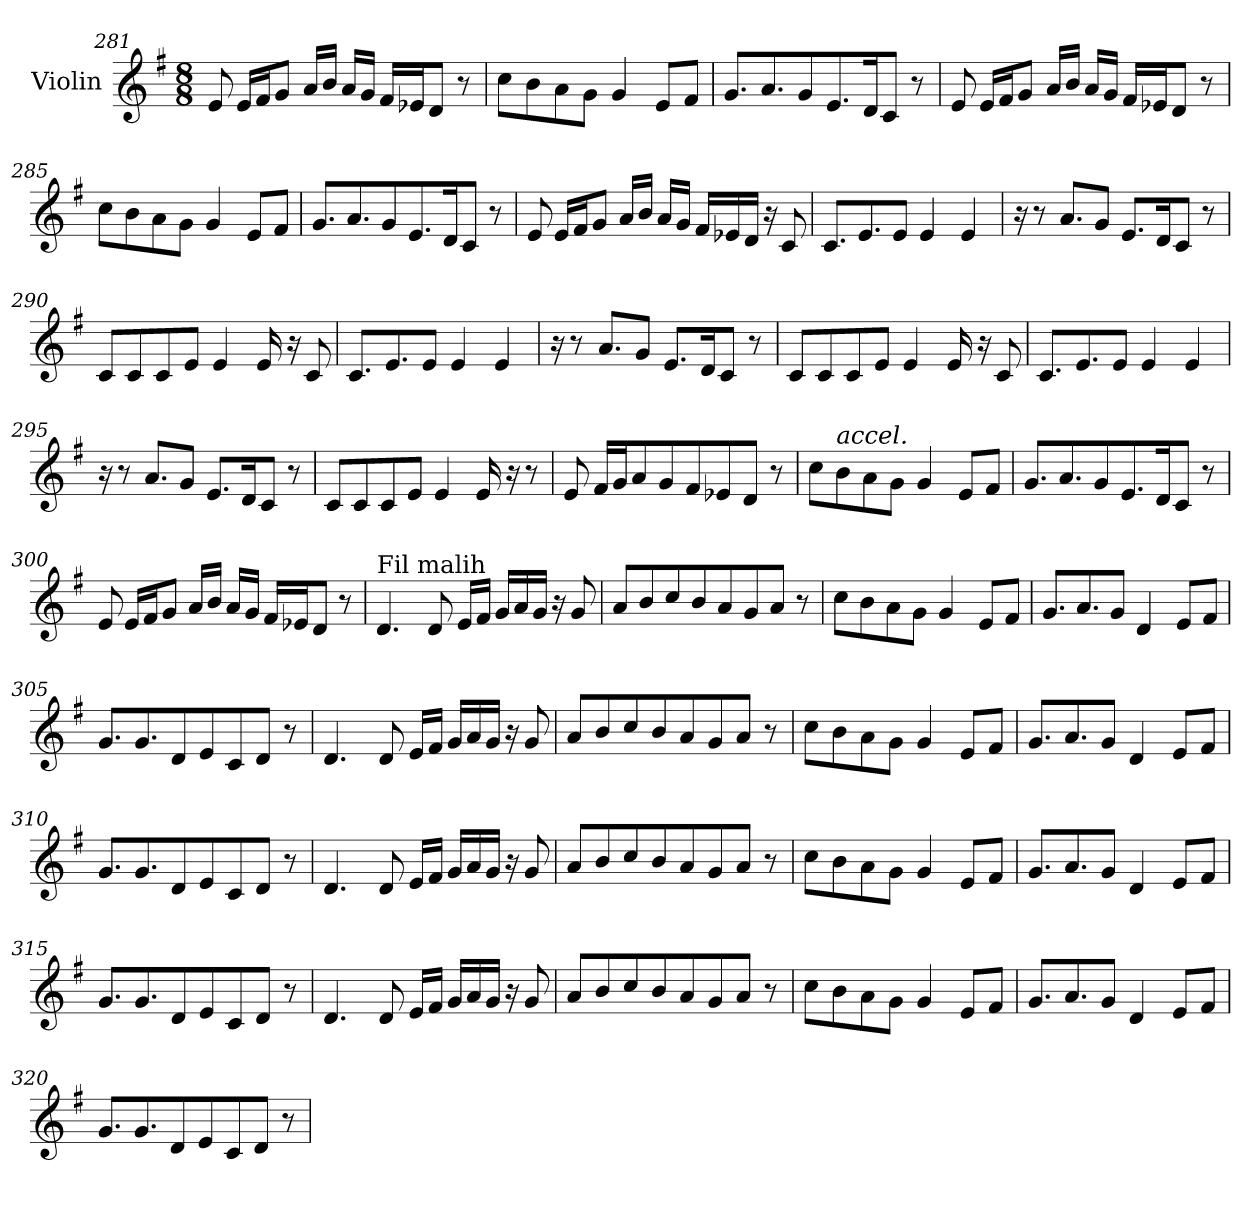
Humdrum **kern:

**kern
*part1
*staff1
*I"Violin
!!LO:LB:g=z
*clefG2
*k[f#]
*G:
*M8/8
=281
8e/
16e/LL
16f#/J
8g/J
16a/LL
16b/JJ
16a/LL
16g/JJ
16f#/LL
16e-X/J
8d/J
8r
=282
8cc\L
8b\
8a\
8g\J
4g/
8e/L
8f#/J
=283
8.g/L
8.a/
8g/
8.e/
16d/K
8c/J
8r
!!LO:LB:g=z
=284
8e/
16e/LL
16f#/J
8g/J
16a/LL
16b/JJ
16a/LL
16g/JJ
16f#/LL
16e-X/J
8d/J
8r
=285
8cc\L
8b\
8a\
8g\J
4g/
8e/L
8f#/J
=286
8.g/L
8.a/
8g/
8.e/
16d/K
8c/J
8r
!!LO:LB:g=z
=287
8e/
16e/LL
16f#/J
8g/J
16a/LL
16b/JJ
16a/LL
16g/JJ
16f#/LL
16e-X/
16d/JJ
16r
8c/
=288
8.c/L
8.e/
8e/J
4e/
4e/
=289
16r
8r
8.a/L
8g/J
8.e/L
16d/K
8c/J
8r
!!LO:LB:g=z
=290
8c/L
8c/
8c/
8e/J
4e/
16e/
16r
8c/
=291
8.c/L
8.e/
8e/J
4e/
4e/
=292
16r
8r
8.a/L
8g/J
8.e/L
16d/K
8c/J
8r
=293
8c/L
8c/
8c/
8e/J
4e/
16e/
16r
8c/
!!LO:LB:g=z
=294
8.c/L
8.e/
8e/J
4e/
4e/
=295
16r
8r
8.a/L
8g/J
8.e/L
16d/K
8c/J
8r
=296
8c/L
8c/
8c/
8e/J
4e/
16e/
16r
8r
=297
8e/
16f#/LL
16g/J
8a/
8g/
8f#/
8e-X/
8d/J
8r
!!LO:LB:g=z
=298
8cc\L
!LO:TX:a:i:t=accel.
8b\
8a\
8g\J
4g/
8e/L
8f#/J
=299
8.g/L
8.a/
8g/
8.e/
16d/K
8c/J
8r
=300
8e/
16e/LL
16f#/J
8g/J
16a/LL
16b/JJ
16a/LL
16g/JJ
16f#/LL
16e-X/J
8d/J
8r
!!LO:LB:g=z
=301
*MM70
!LO:TX:a:t=Fil malih
4.d/
8d/
16e/LL
16f#/JJ
16g/LL
16a/
16g/JJ
16r
8g/
=302
8a/L
8b/
8cc/
8b/
8a/
8g/
8a/J
8r
=303
8cc\L
8b\
8a\
8g\J
4g/
8e/L
8f#/J
=304
8.g/L
8.a/
8g/J
4d/
8e/L
8f#/J
!!LO:PB:g=z
=305
8.g/L
8.g/
8d/
8e/
8c/
8d/J
8r
=306
4.d/
8d/
16e/LL
16f#/JJ
16g/LL
16a/
16g/JJ
16r
8g/
=307
8a/L
8b/
8cc/
8b/
8a/
8g/
8a/J
8r
=308
8cc\L
8b\
8a\
8g\J
4g/
8e/L
8f#/J
!!LO:LB:g=z
=309
8.g/L
8.a/
8g/J
4d/
8e/L
8f#/J
=310
8.g/L
8.g/
8d/
8e/
8c/
8d/J
8r
=311
4.d/
8d/
16e/LL
16f#/JJ
16g/LL
16a/
16g/JJ
16r
8g/
=312
8a/L
8b/
8cc/
8b/
8a/
8g/
8a/J
8r
!!LO:LB:g=z
=313
8cc\L
8b\
8a\
8g\J
4g/
8e/L
8f#/J
=314
8.g/L
8.a/
8g/J
4d/
8e/L
8f#/J
=315
8.g/L
8.g/
8d/
8e/
8c/
8d/J
8r
=316
4.d/
8d/
16e/LL
16f#/JJ
16g/LL
16a/
16g/JJ
16r
8g/
!!LO:LB:g=z
=317
8a/L
8b/
8cc/
8b/
8a/
8g/
8a/J
8r
=318
8cc\L
8b\
8a\
8g\J
4g/
8e/L
8f#/J
=319
8.g/L
8.a/
8g/J
4d/
8e/L
8f#/J
=320
8.g/L
8.g/
8d/
8e/
8c/
8d/J
8r
=
*-
